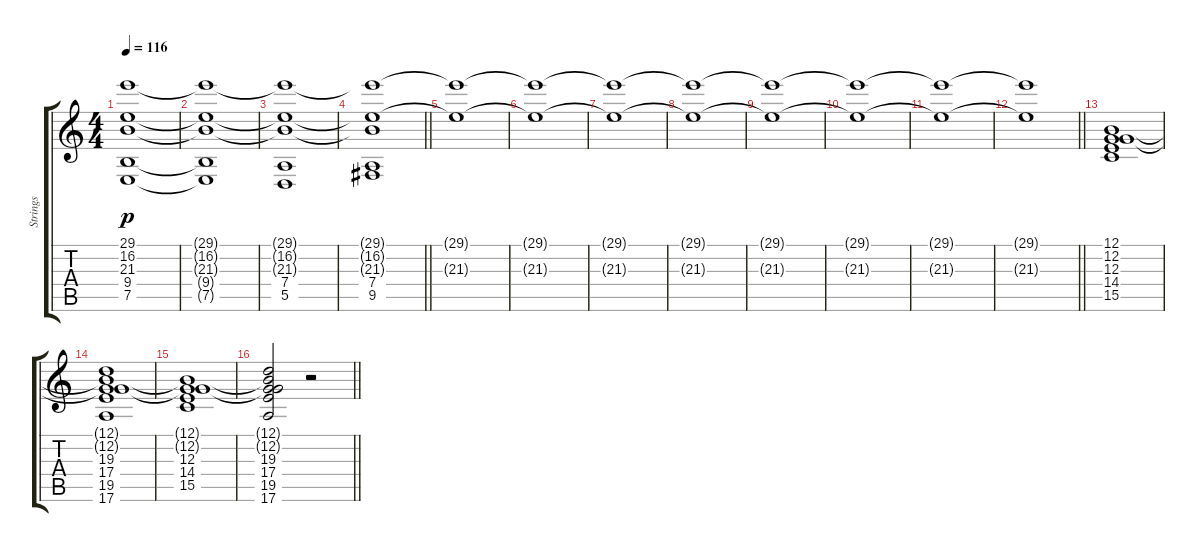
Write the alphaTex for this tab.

\track ("Strings" "Strings") {instrument synthstrings2}
\staff {score tabs}
\tuning (B3 G3 G3 D3 A2 E2) {hide}
\ts (4 4)
\tempo 116
\clef g2
\ks c
(29.1{t} 16.2{t} 21.3{t} 9.4 7.5).1{dy p} |
(29.1{t} 16.2{t} 21.3{t} 9.4{t} 7.5{t}).1 |
(29.1{t} 16.2{t} 21.3{t} 7.4 5.5).1 |
\barLineRight lightlight
(29.1{t} 16.2{t} 21.3{t} 7.4 9.5).1 |
(29.1{t} 21.3{t}).1 |
(29.1{t} 21.3{t}).1 |
(29.1{t} 21.3{t}).1 |
(29.1{t} 21.3{t}).1 |
(29.1{t} 21.3{t}).1 |
(29.1{t} 21.3{t}).1 |
(29.1{t} 21.3{t}).1 |
\barLineRight lightlight
(29.1{t} 21.3{t}).1 |
(12.1 12.2 12.3 14.4 15.5).1 |
(12.1{t} 12.2{t} 19.3 17.4 19.5 17.6).1 |
(12.1{t} 12.2{t} 12.3 14.4 15.5).1 |
\barLineRight lightlight
(12.1{t} 12.2{t} 19.3 17.4 19.5 17.6).2 r.2
